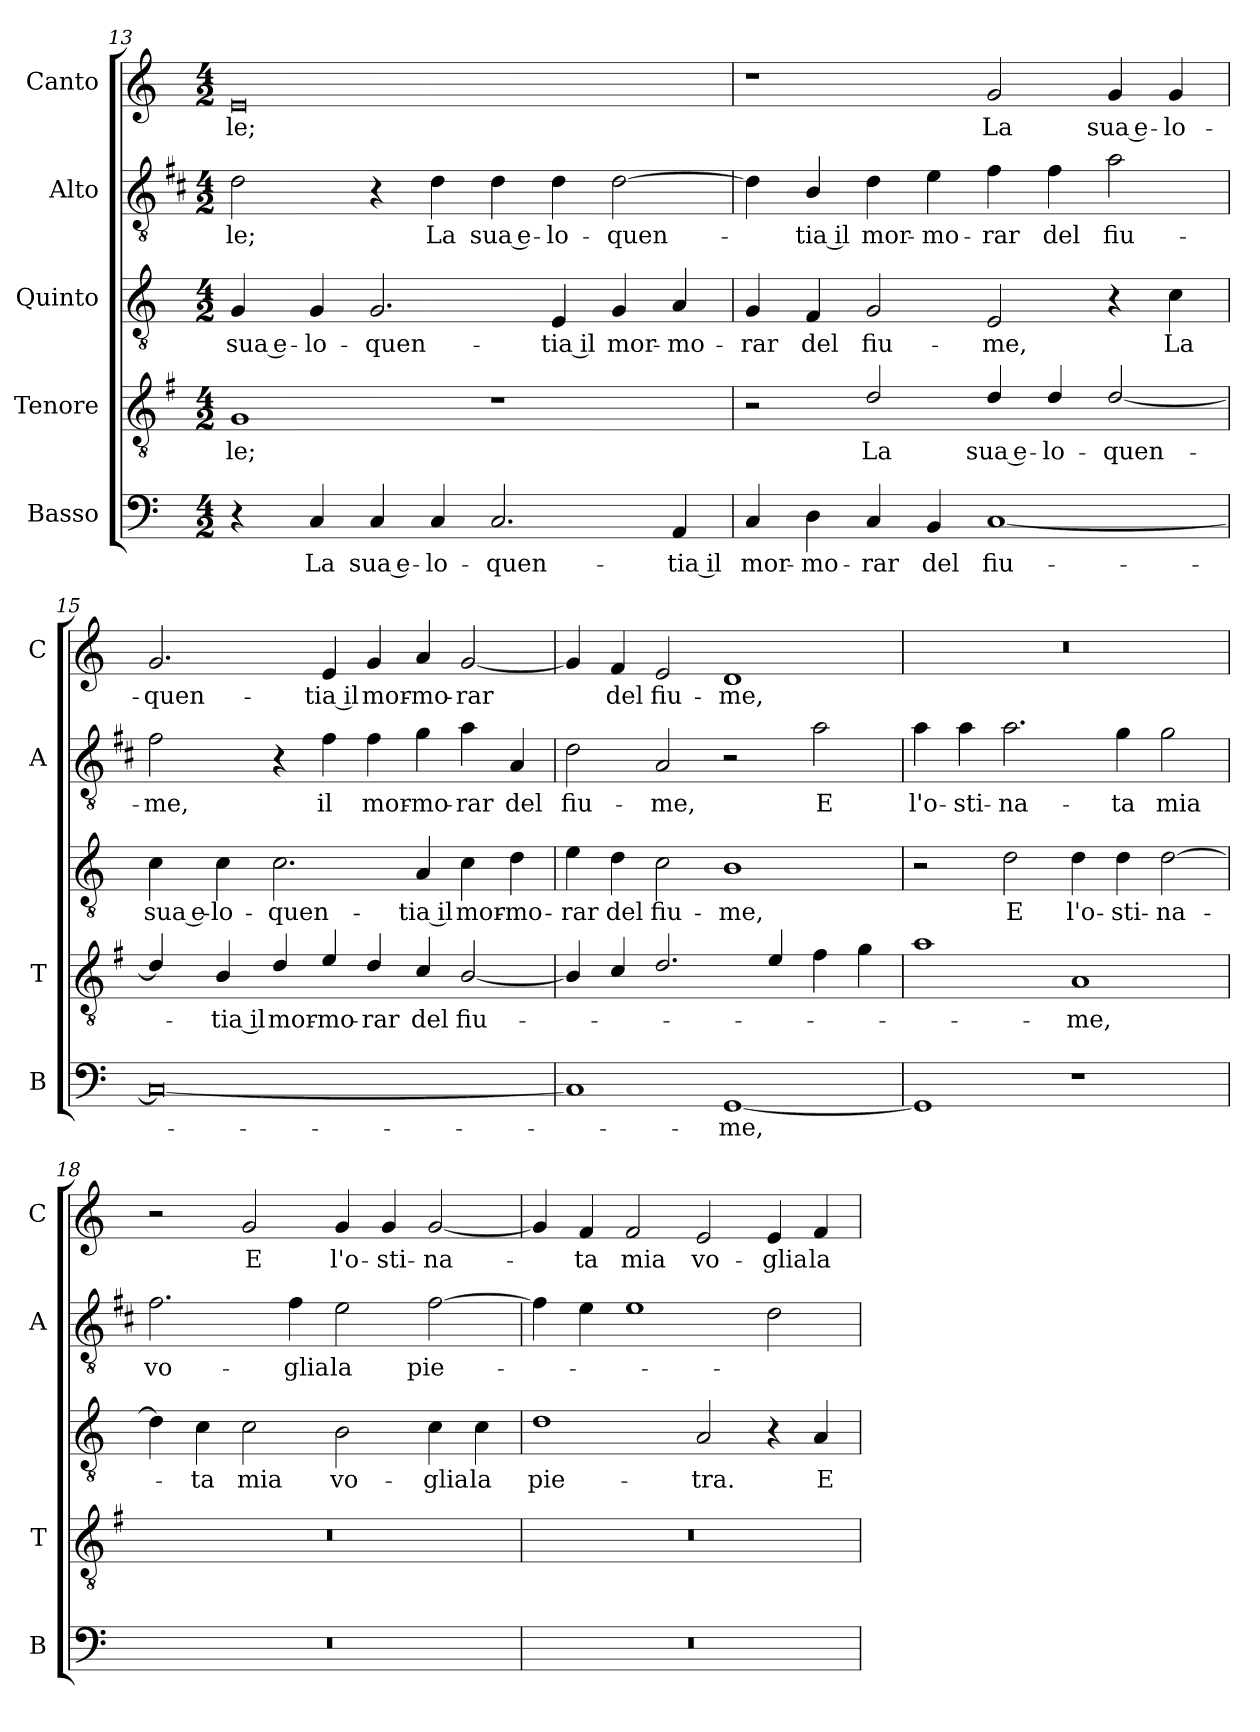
**kern	**text	**kern	**text	**kern	**text	**kern	**text	**kern	**text
*part5	*part5	*part4	*part4	*part3	*part3	*part2	*part2	*part1	*part1
*staff5	*staff5	*staff4	*staff4	*staff3	*staff3	*staff2	*staff2	*staff1	*staff1
*I"Basso	*	*I"Tenore	*	*I"Quinto	*	*I"Alto	*	*I"Canto	*
*I'B	*	*I'T	*	*	*	*I'A	*	*I'C	*
*clefF4	*	*clefGv2	*	*clefGv2	*	*clefGv2	*	*clefG2	*
*	*	*ITrd4c7	*	*	*	*ITrd1c2	*	*	*
*k[]	*	*k[]	*	*k[]	*	*k[]	*	*k[]	*
*C:	*	*C:	*	*C:	*	*C:	*	*C:	*
*M4/2	*	*M4/2	*	*M4/2	*	*M4/2	*	*M4/2	*
=13	=13	=13	=13	=13	=13	=13	=13	=13	=13
!	!	!	!LO:LY:b	!	!LO:LY:b	!	!LO:LY:b	!	!LO:LY:b
4r	.	1C	-le;	4G/	sua e-	2c\	-le;	0e	-le;
!	!LO:LY:b	!	!	!	!LO:LY:b	!	!	!	!
4C/	La	.	.	4G/	-lo-	.	.	.	.
!	!LO:LY:b	!	!	!	!LO:LY:b	!	!	!	!
4C/	sua e-	.	.	2.G/	-quen-	4r	.	.	.
!	!LO:LY:b	!	!	!	!	!	!LO:LY:b	!	!
4C/	-lo-	.	.	.	.	4c\	La	.	.
!	!LO:LY:b	!	!	!	!	!	!LO:LY:b	!	!
2.C/	-quen-	1r	.	.	.	4c\	sua e-	.	.
!	!	!	!	!	!LO:LY:b	!	!LO:LY:b	!	!
.	.	.	.	4E/	-tia il	4c\	-lo-	.	.
!	!	!	!	!	!LO:LY:b	!	!LO:LY:b	!	!
.	.	.	.	4G/	mor-	[2c\	-quen-	.	.
!	!LO:LY:b	!	!	!	!LO:LY:b	!	!	!	!
4AA/	-tia il	.	.	4A/	-mo-	.	.	.	.
!!LO:PB:g=z
=14	=14	=14	=14	=14	=14	=14	=14	=14	=14
!	!LO:LY:b	!	!	!	!LO:LY:b	!	!	!	!
4C/	mor-	2r	.	4G/	-rar	4c\]	.	1r	.
!	!LO:LY:b	!	!	!	!LO:LY:b	!	!LO:LY:b	!	!
4D\	-mo-	.	.	4F/	del	4A/	-tia il	.	.
!	!LO:LY:b	!	!LO:LY:b	!	!LO:LY:b	!	!LO:LY:b	!	!
4C/	-rar	2G/	La	2G/	fiu-	4c\	mor-	.	.
!	!LO:LY:b	!	!	!	!	!	!LO:LY:b	!	!
4BB/	del	.	.	.	.	4d\	-mo-	.	.
!	!LO:LY:b	!	!LO:LY:b	!	!LO:LY:b	!	!LO:LY:b	!	!LO:LY:b
[1C	fiu-	4G/	sua e-	2E/	-me,	4e\	-rar	2g/	La
!	!	!	!LO:LY:b	!	!	!	!LO:LY:b	!	!
.	.	4G/	-lo-	.	.	4e\	del	.	.
!	!	!	!LO:LY:b	!	!	!	!LO:LY:b	!	!LO:LY:b
.	.	[2G/	-quen-	4r	.	2g\	fiu-	4g/	sua e-
!	!	!	!	!	!LO:LY:b	!	!	!	!LO:LY:b
.	.	.	.	4c\	La	.	.	4g/	-lo-
=15	=15	=15	=15	=15	=15	=15	=15	=15	=15
!	!	!	!	!	!LO:LY:b	!	!LO:LY:b	!	!LO:LY:b
0C_	.	4G/]	.	4c\	sua e-	2e\	-me,	2.g/	-quen-
!	!	!	!LO:LY:b	!	!LO:LY:b	!	!	!	!
.	.	4E/	-tia il	4c\	-lo-	.	.	.	.
!	!	!	!LO:LY:b	!	!LO:LY:b	!	!	!	!
.	.	4G/	mor-	2.c\	-quen-	4r	.	.	.
!	!	!	!LO:LY:b	!	!	!	!LO:LY:b	!	!LO:LY:b
.	.	4A/	-mo-	.	.	4e\	il	4e/	-tia il
!	!	!	!LO:LY:b	!	!	!	!LO:LY:b	!	!LO:LY:b
.	.	4G/	-rar	.	.	4e\	mor-	4g/	mor-
!	!	!	!LO:LY:b	!	!LO:LY:b	!	!LO:LY:b	!	!LO:LY:b
.	.	4F/	del	4A/	-tia il	4f\	-mo-	4a/	-mo-
!	!	!	!LO:LY:b	!	!LO:LY:b	!	!LO:LY:b	!	!LO:LY:b
.	.	[2E/	fiu-	4c\	mor-	4g\	-rar	[2g/	-rar
!	!	!	!	!	!LO:LY:b	!	!LO:LY:b	!	!
.	.	.	.	4d\	-mo-	4G/	del	.	.
=16	=16	=16	=16	=16	=16	=16	=16	=16	=16
!	!	!	!	!	!LO:LY:b	!	!LO:LY:b	!	!
1C]	.	4E/]	.	4e\	-rar	2c\	fiu-	4g/]	.
!	!	!	!	!	!LO:LY:b	!	!	!	!LO:LY:b
.	.	4F/	.	4d\	del	.	.	4f/	del
!	!	!	!	!	!LO:LY:b	!	!LO:LY:b	!	!LO:LY:b
.	.	2.G/	.	2c\	fiu-	2G/	-me,	2e/	fiu-
!	!LO:LY:b	!	!	!	!LO:LY:b	!	!	!	!LO:LY:b
[1GG	-me,	.	.	1B	-me,	2r	.	1d	-me,
.	.	4A/	.	.	.	.	.	.	.
!	!	!	!	!	!	!	!LO:LY:b	!	!
.	.	4B\	.	.	.	2g\	E	.	.
.	.	4c\	.	.	.	.	.	.	.
=17	=17	=17	=17	=17	=17	=17	=17	=17	=17
!	!	!	!	!	!	!	!LO:LY:b	!	!
1GG]	.	1d	.	2r	.	4g\	l'o-	0r	.
!	!	!	!	!	!	!	!LO:LY:b	!	!
.	.	.	.	.	.	4g\	-sti-	.	.
!	!	!	!	!	!LO:LY:b	!	!LO:LY:b	!	!
.	.	.	.	2d\	E	2.g\	-na-	.	.
!	!	!	!LO:LY:b	!	!LO:LY:b	!	!	!	!
1r	.	1D	-me,	4d\	l'o-	.	.	.	.
!	!	!	!	!	!LO:LY:b	!	!LO:LY:b	!	!
.	.	.	.	4d\	-sti-	4f\	-ta	.	.
!	!	!	!	!	!LO:LY:b	!	!LO:LY:b	!	!
.	.	.	.	[2d\	-na-	2f\	mia	.	.
!!LO:LB:g=z
=18	=18	=18	=18	=18	=18	=18	=18	=18	=18
!	!	!	!	!	!	!	!LO:LY:b	!	!
0r	.	0r	.	4d\]	.	2.e\	vo-	2r	.
!	!	!	!	!	!LO:LY:b	!	!	!	!
.	.	.	.	4c\	-ta	.	.	.	.
!	!	!	!	!	!LO:LY:b	!	!	!	!LO:LY:b
.	.	.	.	2c\	mia	.	.	2g/	E
!	!	!	!	!	!	!	!LO:LY:b	!	!
.	.	.	.	.	.	4e\	-glia	.	.
!	!	!	!	!	!LO:LY:b	!	!LO:LY:b	!	!LO:LY:b
.	.	.	.	2B\	vo-	2d\	la	4g/	l'o-
!	!	!	!	!	!	!	!	!	!LO:LY:b
.	.	.	.	.	.	.	.	4g/	-sti-
!	!	!	!	!	!LO:LY:b	!	!LO:LY:b	!	!LO:LY:b
.	.	.	.	4c\	-glia	[2e\	pie-	[2g/	-na-
!	!	!	!	!	!LO:LY:b	!	!	!	!
.	.	.	.	4c\	la	.	.	.	.
=19	=19	=19	=19	=19	=19	=19	=19	=19	=19
!	!	!	!	!	!LO:LY:b	!	!	!	!
0r	.	0r	.	1d	pie-	4e\]	.	4g/]	.
!	!	!	!	!	!	!	!	!	!LO:LY:b
.	.	.	.	.	.	4d\	.	4f/	-ta
!	!	!	!	!	!	!	!	!	!LO:LY:b
.	.	.	.	.	.	1d	.	2f/	mia
!	!	!	!	!	!LO:LY:b	!	!	!	!LO:LY:b
.	.	.	.	2A/	-tra.	.	.	2e/	vo-
!	!	!	!	!	!	!	!	!	!LO:LY:b
.	.	.	.	4r	.	2c\	.	4e/	-glia
!	!	!	!	!	!LO:LY:b	!	!	!	!LO:LY:b
.	.	.	.	4A/	E	.	.	4f/	la
=	=	=	=	=	=	=	=	=	=
*-	*-	*-	*-	*-	*-	*-	*-	*-	*-
